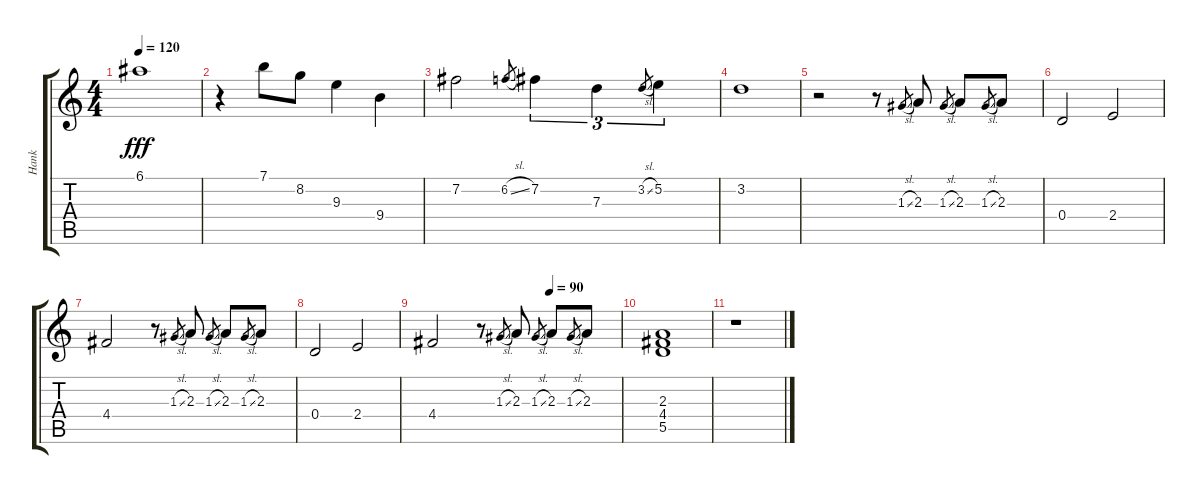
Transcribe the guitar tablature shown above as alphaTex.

\track ("Hank" "Hank") {instrument electricguitarjazz}
\staff {score tabs}
\tuning (E4 B3 G3 D3 A2 E2) {hide}
\ts (4 4)
\tempo 120
\clef g2
\ks c
6.1.1{dy fff} |
r.4 7.1.8 8.2.8 9.3.4 9.4.4 |
7.2.2 6.2{sl}.8{gr} 7.2.4{tu (3 2)} 7.3.4{tu (3 2)} 3.2{sl}.8{gr} 5.2.4{tu (3 2)} |
3.2.1 |
r.2 r.8 1.3{sl}.8{gr} 2.3.8{instrument electricguitarmuted} 1.3{sl}.8{gr} 2.3.8 1.3{sl}.8{gr} 2.3.8 |
0.4.2 2.4.2 |
4.4.2 r.8 1.3{sl}.8{gr} 2.3.8{instrument electricguitarmuted} 1.3{sl}.8{gr} 2.3.8 1.3{sl}.8{gr} 2.3.8 |
0.4.2 2.4.2 |
\tempo (90 0.625)
4.4.2 r.8 1.3{sl}.8{gr} 2.3.8{instrument electricguitarmuted} 1.3{sl}.8{gr} 2.3.8 1.3{sl}.8{gr} 2.3.8 |
(2.3 4.4 5.5).1 |
r.1
